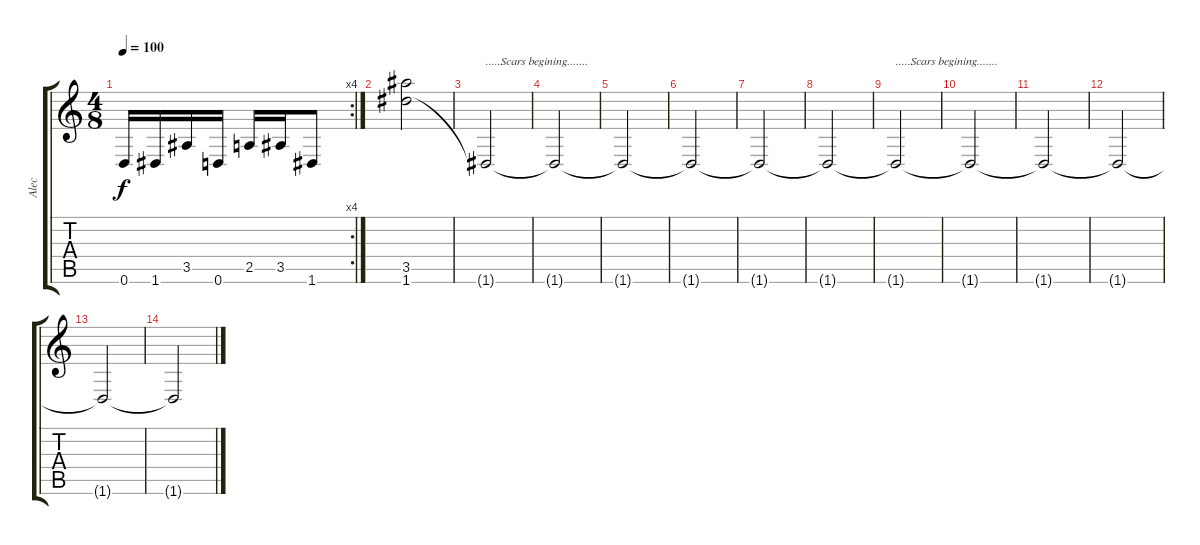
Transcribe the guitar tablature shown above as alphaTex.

\track ("Alec" "Alec") {instrument distortionguitar}
\staff {score tabs}
\tuning (D4 A3 F3 C3 G2 D2) {hide}
\rc 4
\ts (4 8)
\tempo 100
\clef g2
\ks c
0.6.16{dy f} 1.6.16 3.5.16 0.6.16 2.5.16 3.5.16 1.6.8 |
(3.5 1.6).2{ot 15mb} |
1.6{t}.2{txt ".....Scars begining......."} |
1.6{t}.2 |
1.6{t}.2 |
1.6{t}.2 |
1.6{t}.2 |
1.6{t}.2 |
1.6{t}.2{txt ".....Scars begining......."} |
1.6{t}.2 |
1.6{t}.2 |
1.6{t}.2 |
1.6{t}.2 |
1.6{t}.2
